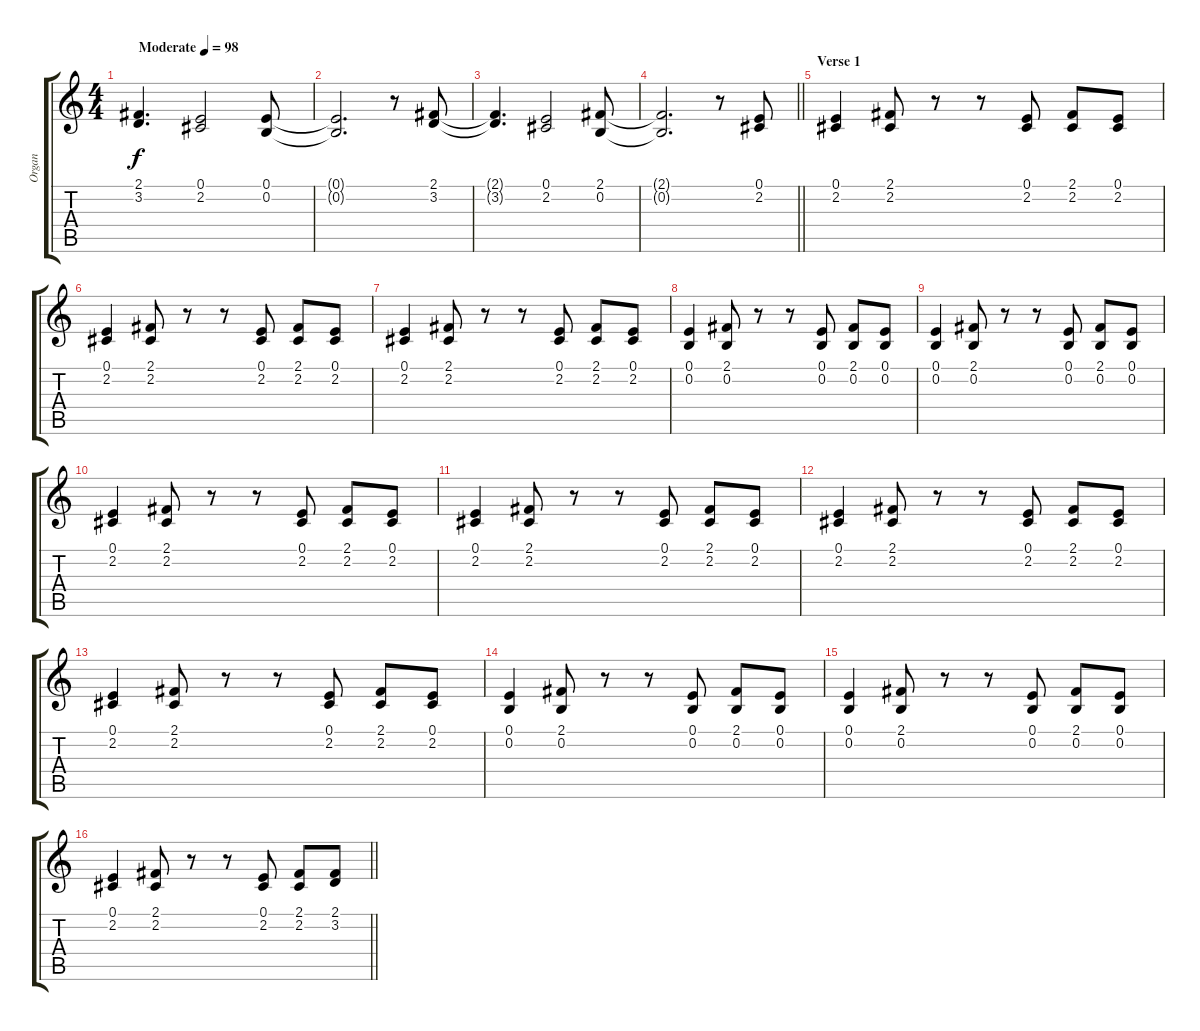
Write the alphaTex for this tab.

\track ("Organ" "Organ") {instrument drawbarorgan}
\staff {score tabs}
\tuning (E4 B3 G3 D3 A2 E2) {hide}
\ts (4 4)
\tempo (98 "Moderate")
\clef g2
\ks c
(2.1 3.2).4{d dy f instrument drawbarorgan} (0.1 2.2).2 (0.1 0.2).8 |
(0.1{t} 0.2{t}).2{d} r.8 (2.1 3.2).8 |
(2.1{t} 3.2{t}).4{d} (0.1 2.2).2 (2.1 0.2).8 |
\barLineRight lightlight
(2.1{t} 0.2{t}).2{d} r.8 (0.1 2.2).8 |
\section ("" "Verse 1")
(0.1 2.2).4 (2.1 2.2).8 r.8 r.8 (0.1 2.2).8 (2.1 2.2).8 (0.1 2.2).8 |
(0.1 2.2).4 (2.1 2.2).8 r.8 r.8 (0.1 2.2).8 (2.1 2.2).8 (0.1 2.2).8 |
(0.1 2.2).4 (2.1 2.2).8 r.8 r.8 (0.1 2.2).8 (2.1 2.2).8 (0.1 2.2).8 |
(0.1 0.2).4 (2.1 0.2).8 r.8 r.8 (0.1 0.2).8 (2.1 0.2).8 (0.1 0.2).8 |
(0.1 0.2).4 (2.1 0.2).8 r.8 r.8 (0.1 0.2).8 (2.1 0.2).8 (0.1 0.2).8 |
(0.1 2.2).4 (2.1 2.2).8 r.8 r.8 (0.1 2.2).8 (2.1 2.2).8 (0.1 2.2).8 |
(0.1 2.2).4 (2.1 2.2).8 r.8 r.8 (0.1 2.2).8 (2.1 2.2).8 (0.1 2.2).8 |
(0.1 2.2).4 (2.1 2.2).8 r.8 r.8 (0.1 2.2).8 (2.1 2.2).8 (0.1 2.2).8 |
(0.1 2.2).4 (2.1 2.2).8 r.8 r.8 (0.1 2.2).8 (2.1 2.2).8 (0.1 2.2).8 |
(0.1 0.2).4 (2.1 0.2).8 r.8 r.8 (0.1 0.2).8 (2.1 0.2).8 (0.1 0.2).8 |
(0.1 0.2).4 (2.1 0.2).8 r.8 r.8 (0.1 0.2).8 (2.1 0.2).8 (0.1 0.2).8 |
\barLineRight lightlight
(0.1 2.2).4 (2.1 2.2).8 r.8 r.8 (0.1 2.2).8 (2.1 2.2).8 (2.1 3.2).8
